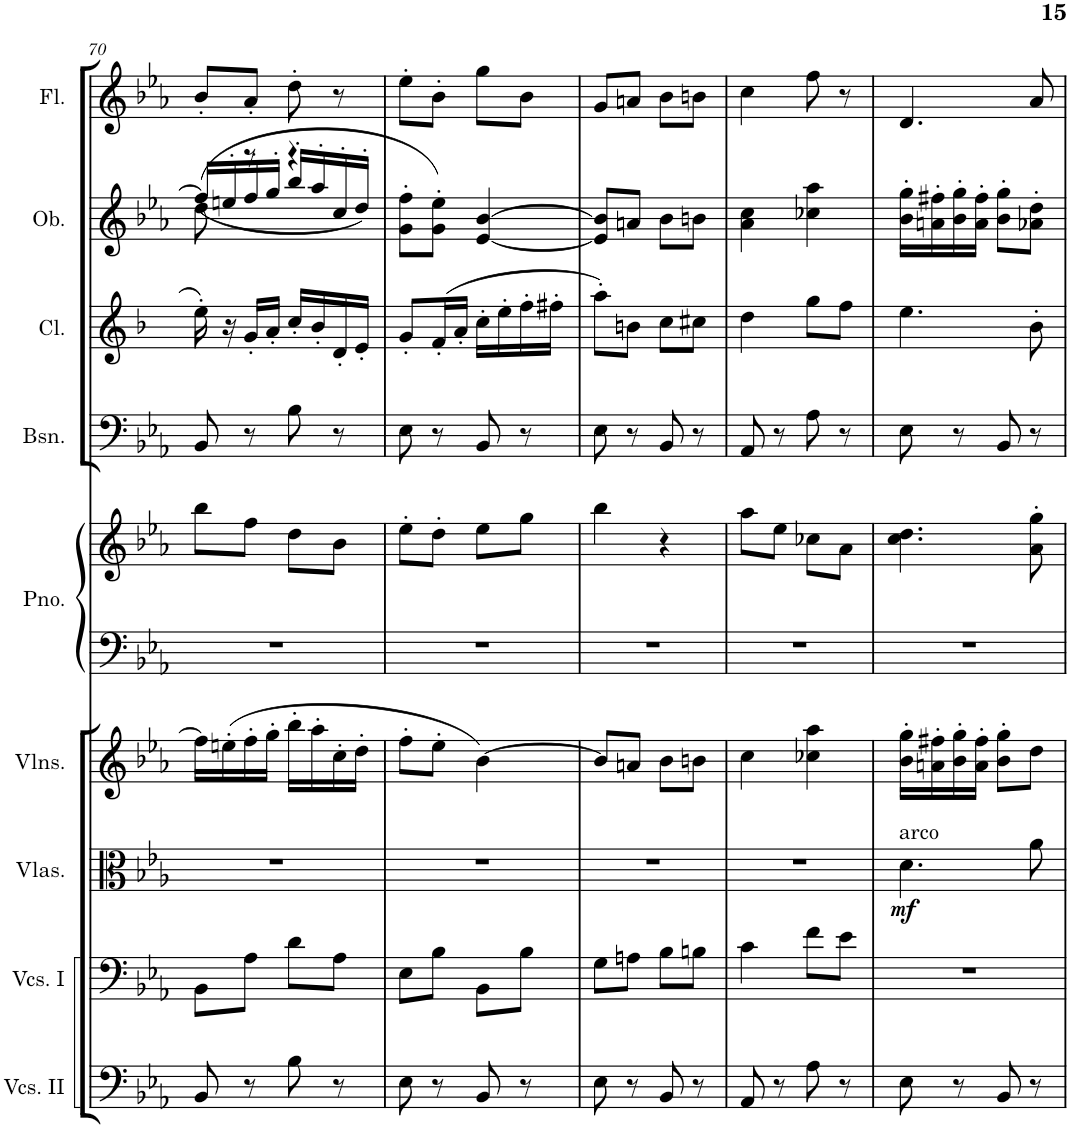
**kern	**kern	**kern	**dynam	**kern	**kern	**kern	**kern	**kern	**kern	**kern
*part9	*part8	*part7	*part7	*part6	*part5	*part5	*part4	*part3	*part2	*part1
*staff10	*staff9	*staff8	*staff8	*staff7	*staff6	*staff5	*staff4	*staff3	*staff2	*staff1
*I"Violoncellos II	*I"Violoncellos I	*I"Violas	*	*I"Violins	*I"Piano	*	*I"Bassoon	*I"Clarinet	*I"Oboe	*I"Flute
*I'Vcs. II	*I'Vcs. I	*I'Vlas.	*	*I'Vlns.	*I'Pno.	*	*I'Bsn.	*I'Cl.	*I'Ob.	*I'Fl.
!!LO:PB:g=z
*clefF4	*clefF4	*clefC3	*	*clefG2	*clefF4	*clefG2	*clefF4	*clefG2	*clefG2	*clefG2
*	*	*	*	*	*	*	*	*Trd1c2	*	*
*k[b-e-a-]	*k[b-e-a-]	*k[b-e-a-]	*	*k[b-e-a-]	*k[b-e-a-]	*k[b-e-a-]	*k[b-e-a-]	*k[b-]	*k[b-e-a-]	*k[b-e-a-]
*M2/4	*M2/4	*M2/4	*	*M2/4	*M2/4	*M2/4	*M2/4	*M2/4	*M2/4	*M2/4
=70	=70	=70	=70	=70	=70	=70	=70	=70	=70	=70
*	*	*	*	*	*	*	*	*	*^	*
8BB-/	8BB-\L	2r	.	16ff\LL]	2r	8bb-\L	8BB-/	16ee'\	(8dd\	(16ff/LL]	8b-'/L
.	.	.	.	(16een'\	.	.	.	16r	.	16een'/	.
8r	8A-\J	.	.	16ff'\	.	8ff\J	8r	16g'/LL	8r	16ff'/	8a-'/J
.	.	.	.	16gg'\JJ	.	.	.	16a'/JJ	.	16gg'/JJ	.
8B-\	8d\L	.	.	16bb-'\LL	.	8dd\L	8B-\	16cc'/LL	4r	16bb-'/LL	8dd'\
.	.	.	.	16aa-'\	.	.	.	16b-'/	.	16aa-'/	.
8r	8A-\J	.	.	16cc'\	.	8b-\J	8r	16d'/	.	16cc'/	8r
.	.	.	.	16dd'\JJ	.	.	.	16e'/JJ	.	16dd'/JJ)	.
*	*	*	*	*	*	*	*	*	*v	*v	*
=71	=71	=71	=71	=71	=71	=71	=71	=71	=71	=71
8E-\	8E-\L	2r	.	8ff'\L	2r	8ee-'\L	8E-\	8g'/L	8g\' 8ff\'L	8ee-'\L
8r	8B-\J	.	.	8ee-'\J	.	8dd'\J	8r	(16f'/L	8g\' 8ee-\'J)	8b-'\J
.	.	.	.	.	.	.	.	16a'/JJ	.	.
8BB-/	8BB-\L	.	.	[4b-\)	.	8ee-\L	8BB-/	16cc'\LL	[4e-/ [4b-/	8gg\L
.	.	.	.	.	.	.	.	16ee'\	.	.
8r	8B-\J	.	.	.	.	8gg\J	8r	16ff'\	.	8b-\J
.	.	.	.	.	.	.	.	16ff#X'\JJ	.	.
=72	=72	=72	=72	=72	=72	=72	=72	=72	=72	=72
8E-\	8G\L	2r	.	8b-/L]	2r	4bb-\	8E-\	8aa'\L)	8e-/] 8b-/]L	8g/L
8r	8An\J	.	.	8an/J	.	.	8r	8bn\J	8an/J	8an/J
8BB-/	8B-\L	.	.	8b-\L	.	4r	8BB-/	8cc\L	8b-\L	8b-\L
8r	8Bn\J	.	.	8bn\J	.	.	8r	8cc#X\J	8bn\J	8bn\J
=73	=73	=73	=73	=73	=73	=73	=73	=73	=73	=73
8AA-/	4c\	2r	.	4cc\	2r	8aa-\L	8AA-/	4dd\	4a-\ 4cc\	4cc\
8r	.	.	.	.	.	8ee-\J	8r	.	.	.
8A-\	8f\L	.	.	4cc-X\ 4aa-\	.	8cc-X\L	8A-\	8gg\L	4cc-X\ 4aa-\	8ff\
8r	8e-\J	.	.	.	.	8a-\J	8r	8ff\J	.	8r
=74	=74	=74	=74	=74	=74	=74	=74	=74	=74	=74
!	!	!LO:TX:a:t=arco	!	!	!	!	!	!	!	!
!	!	!	!LO:DY:b	!	!	!	!	!	!	!
8E-\	2r	4.d\	mf	16b-\' 16gg\'LL	2r	4.cc\ 4.dd\	8E-\	4.ee\	16b-\' 16gg\'LL	4.d/
.	.	.	.	16an\' 16ff#X\'	.	.	.	.	16an\' 16ff#X\'	.
8r	.	.	.	16b-\' 16gg\'	.	.	8r	.	16b-\' 16gg\'	.
.	.	.	.	16a\' 16ff#\'JJ	.	.	.	.	16a\' 16ff#\'JJ	.
8BB-/	.	.	.	8b-\' 8gg\'L	.	.	8BB-/	.	8b-\' 8gg\'L	.
8r	.	8a-\	.	8dd\J	.	8a-\' 8gg\'	8r	8b-'\	8a-X\' 8dd\'J	8a-/
=	=	=	=	=	=	=	=	=	=	=
*-	*-	*-	*-	*-	*-	*-	*-	*-	*-	*-
